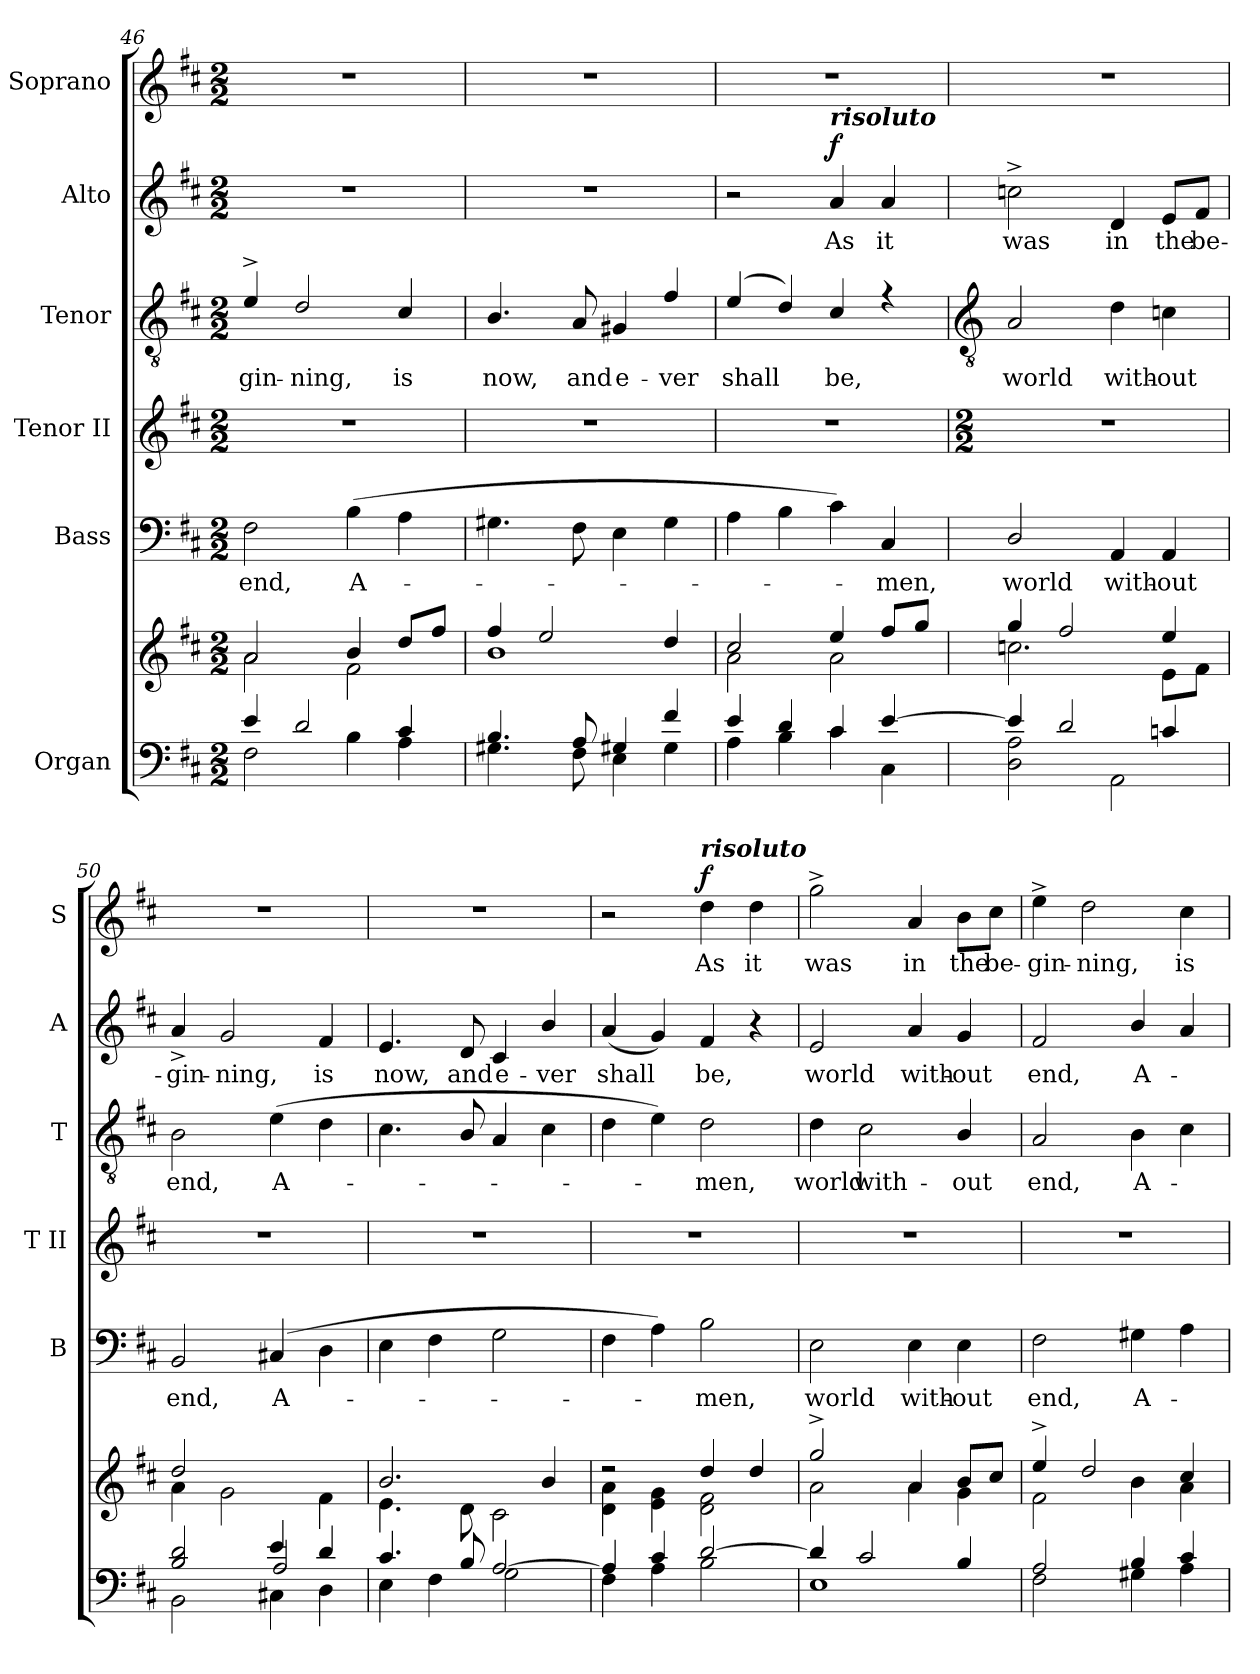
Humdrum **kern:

**kern	**kern	**kern	**text	**kern	**kern	**text	**kern	**text	**dynam	**kern	**text	**dynam
*part6	*part6	*part5	*part5	*part4	*part3	*part3	*part2	*part2	*part2	*part1	*part1	*part1
*staff7	*staff6	*staff5	*staff5	*staff4	*staff3	*staff3	*staff2	*staff2	*staff2	*staff1	*staff1	*staff1
*I"Organ	*	*I"Bass	*	*I"Tenor II	*I"Tenor	*	*I"Alto	*	*	*I"Soprano	*	*
*	*	*I'B	*	*I'T II	*I'T	*	*I'A	*	*	*I'S	*	*
*clefF4	*clefG2	*clefF4	*	*clefG2	*clefGv2	*	*clefG2	*	*	*clefG2	*	*
*k[f#c#]	*k[f#c#]	*k[f#c#]	*	*k[f#c#]	*k[f#c#]	*	*k[f#c#]	*	*	*k[f#c#]	*	*
*D:	*D:	*D:	*	*D:	*D:	*	*D:	*	*	*D:	*	*
*M2/2	*M2/2	*M2/2	*	*M2/2	*M2/2	*	*M2/2	*	*	*M2/2	*	*
=46	=46	=46	=46	=46	=46	=46	=46	=46	=46	=46	=46	=46
*^	*^	*	*	*	*	*	*	*	*	*	*	*
!	!	!	!	!	!LO:LY:b	!	!	!LO:LY:b	!	!	!	!	!	!
*	*	*	*	*	*	*	*^	*	*	*	*	*	*	*
4e/	2F#\	2a/	2a\	2F#	end,	1r	4e^	1ryy	-gin-	1r	.	.	1r	.	.
!	!	!	!	!	!	!	!	!	!LO:LY:b	!	!	!	!	!	!
2d/	.	.	.	.	.	.	2d	.	-ning,	.	.	.	.	.	.
!	!	!	!	!	!LO:LY:b	!	!	!	!	!	!	!	!	!	!
.	4B\	4b/	2f#\	(>4B	A-	.	.	.	.	.	.	.	.	.	.
!	!	!	!	!	!	!	!	!	!LO:LY:b	!	!	!	!	!	!
4c#/	4A\	8dd/L	.	4A	.	.	4c#	.	is	.	.	.	.	.	.
.	.	8ff#/J	.	.	.	.	.	.	.	.	.	.	.	.	.
=47	=47	=47	=47	=47	=47	=47	=47	=47	=47	=47	=47	=47	=47	=47	=47
!	!	!	!	!	!	!	!	!	!LO:LY:b	!	!	!	!	!	!
4.B/	4.G#X\	4ff#/	1b\	4.G#X	.	1r	4.B/	1ryy	now,	1r	.	.	1r	.	.
.	.	2ee/	.	.	.	.	.	.	.	.	.	.	.	.	.
!	!	!	!	!	!	!	!	!	!LO:LY:b	!	!	!	!	!	!
8A/	8F#\	.	.	8F#	.	.	8A	.	and	.	.	.	.	.	.
!	!	!	!	!	!	!	!	!	!LO:LY:b	!	!	!	!	!	!
4G#X/	4E\	.	.	4E	.	.	4G#X	.	e-	.	.	.	.	.	.
!	!	!	!	!	!	!	!	!	!LO:LY:b	!	!	!	!	!	!
4f#/	4G#\	4dd/	.	4G#	.	.	4f#	.	-ver	.	.	.	.	.	.
=48	=48	=48	=48	=48	=48	=48	=48	=48	=48	=48	=48	=48	=48	=48	=48
!	!	!	!	!	!	!	!	!	!LO:LY:b	!	!	!	!	!	!
4e/	4A\	2cc#/	2a\	4A	.	1r	(>4e	1ryy	shall	2r	.	.	1r	.	.
4d/	4B\	.	.	4B	.	.	4d)	.	.	.	.	.	.	.	.
!	!	!	!	!	!	!	!	!	!	!LO:TX:a:Bi:t=risoluto	!	!	!	!	!
!	!	!	!	!	!	!	!	!	!LO:LY:b	!	!LO:LY:b	!LO:DY:b	!	!	!
4c#/	4c#\	4ee/	2a\	4c#)	.	.	4c#	.	be,	4a	As	f	.	.	.
!	!	!	!	!	!LO:LY:b	!	!	!	!	!	!LO:LY:b	!	!	!	!
[4e/	4C#\	8ff#/L	.	4C#	men,	.	4r	.	.	4a	it	.	.	.	.
.	.	8gg/J	.	.	.	.	.	.	.	.	.	.	.	.	.
*	*	*	*	*	*	*	*v	*v	*	*	*	*	*	*	*
!!LO:LB:g=z
=49	=49	=49	=49	=49	=49	=49	=49	=49	=49	=49	=49	=49	=49	=49
*	*	*	*	*	*	*	*clefGv2	*	*	*	*	*	*	*
*	*	*	*	*	*	*M2/2	*	*	*	*	*	*	*	*
!	!	!	!	!	!LO:LY:b	!	!	!LO:LY:b	!	!LO:LY:b	!	!	!	!
4e/]	2D\ 2A\	4gg/	2.ccn\	2D/	world	1r	2A	world	2ccn^	was	.	1r	.	.
2d/	.	2ff#/	.	.	.	.	.	.	.	.	.	.	.	.
!	!	!	!	!	!LO:LY:b	!	!	!LO:LY:b	!	!LO:LY:b	!	!	!	!
.	2AA\	.	.	4AA	with-	.	4d	with-	4d	in	.	.	.	.
!	!	!	!	!	!LO:LY:b	!	!	!LO:LY:b	!	!LO:LY:b	!	!	!	!
4cn/	.	4ee/	8e\L	4AA	-out	.	4cn	-out	8e/L	the	.	.	.	.
!	!	!	!	!	!	!	!	!	!	!LO:LY:b	!	!	!	!
.	.	.	8f#\J	.	.	.	.	.	8f#/J	be-	.	.	.	.
=50	=50	=50	=50	=50	=50	=50	=50	=50	=50	=50	=50	=50	=50	=50
*	*^	*	*	*	*	*	*	*	*	*	*	*	*	*
!	!	!	!	!	!	!LO:LY:b	!	!	!LO:LY:b	!	!LO:LY:b	!	!	!	!
2ryy	2B/ 2d/	2BB\	2dd/	4a\	2BB	end,	1r	2B	end,	4a^	-gin-	.	1r	.	.
!	!	!	!	!	!	!	!	!	!	!	!LO:LY:b	!	!	!	!
.	.	.	.	2g\	.	.	.	.	.	2g	-ning,	.	.	.	.
!	!	!	!	!	!	!LO:LY:b	!	!	!LO:LY:b	!	!	!	!	!	!
4e/	2A/	4C#X\	2ryy	.	(>4C#X	A-	.	(>4e	A-	.	.	.	.	.	.
!	!	!	!	!	!	!	!	!	!	!	!LO:LY:b	!	!	!	!
4d/	.	4D\	.	4f#\	4D	.	.	4d	.	4f#	is	.	.	.	.
=51	=51	=51	=51	=51	=51	=51	=51	=51	=51	=51	=51	=51	=51	=51	=51
!	!	!	!	!	!	!	!	!	!	!	!LO:LY:b	!	!	!	!
*	*v	*v	*	*	*	*	*	*	*	*	*	*	*	*	*
4.c#/	4E\	2.b/	4.e\	4E	.	1r	4.c#	.	4.e	now,	.	1r	.	.
.	4F#\	.	.	4F#	.	.	.	.	.	.	.	.	.	.
!	!	!	!	!	!	!	!	!	!	!LO:LY:b	!	!	!	!
8B/	.	.	8d\	.	.	.	8B/	.	8d	and	.	.	.	.
!	!	!	!	!	!	!	!	!	!	!LO:LY:b	!	!	!	!
[2A/	2G\	.	2c#\	2G	.	.	4A	.	4c#	e-	.	.	.	.
!	!	!	!	!	!	!	!	!	!	!LO:LY:b	!	!	!	!
.	.	4b/	.	.	.	.	4c#	.	4b/	-ver	.	.	.	.
=52	=52	=52	=52	=52	=52	=52	=52	=52	=52	=52	=52	=52	=52	=52
!	!	!	!	!	!	!	!	!	!	!LO:LY:b	!	!	!	!
4A/]	4F#\	2r	4d\ 4a\	4F#	.	1r	4d	.	(<4a	shall	.	2r	.	.
4c#/	4A\	.	4e\ 4g\	4A)	.	.	4e)	.	4g)	.	.	.	.	.
!	!	!	!	!	!	!	!	!	!	!	!	!LO:TX:a:Bi:t=risoluto	!	!
!	!	!	!	!	!LO:LY:b	!	!	!LO:LY:b	!	!LO:LY:b	!	!	!LO:LY:b	!LO:DY:b
[2d/	2B\	4dd/	2d\ 2f#\	2B	men,	.	2d	men,	4f#	be,	.	4dd	As	f
!	!	!	!	!	!	!	!	!	!	!	!	!	!LO:LY:b	!
.	.	4dd/	.	.	.	.	.	.	4r	.	.	4dd	it	.
=53	=53	=53	=53	=53	=53	=53	=53	=53	=53	=53	=53	=53	=53	=53
!	!	!	!	!	!LO:LY:b	!	!	!LO:LY:b	!	!LO:LY:b	!	!	!LO:LY:b	!
4d/]	1E\	2gg^/	2a\	2E	world	1r	4d	world	2e	world	.	2gg^	was	.
!	!	!	!	!	!	!	!	!LO:LY:b	!	!	!	!	!	!
2c#/	.	.	.	.	.	.	2c#	with-	.	.	.	.	.	.
!	!	!	!	!	!LO:LY:b	!	!	!	!	!LO:LY:b	!	!	!LO:LY:b	!
.	.	4a/	4a\	4E	with-	.	.	.	4a	with-	.	4a	in	.
!	!	!	!	!	!LO:LY:b	!	!	!LO:LY:b	!	!LO:LY:b	!	!	!LO:LY:b	!
4B/	.	8b/L	4g\	4E	-out	.	4B/	-out	4g	-out	.	8b\L	the	.
!	!	!	!	!	!	!	!	!	!	!	!	!	!LO:LY:b	!
.	.	8cc#/J	.	.	.	.	.	.	.	.	.	8cc#\J	be-	.
=54	=54	=54	=54	=54	=54	=54	=54	=54	=54	=54	=54	=54	=54	=54
!	!	!	!	!	!LO:LY:b	!	!	!LO:LY:b	!	!LO:LY:b	!	!	!LO:LY:b	!
2A/	2F#\	4ee^/	2f#\	2F#	end,	1r	2A	end,	2f#	end,	.	4ee^	-gin-	.
!	!	!	!	!	!	!	!	!	!	!	!	!	!LO:LY:b	!
.	.	2dd/	.	.	.	.	.	.	.	.	.	2dd	-ning,	.
!	!	!	!	!	!LO:LY:b	!	!	!LO:LY:b	!	!LO:LY:b	!	!	!	!
4B/	4G#X\	.	4b\	4G#X	A-	.	4B	A-	4b/	A-	.	.	.	.
!	!	!	!	!	!	!	!	!	!	!	!	!	!LO:LY:b	!
4c#/	4A\	4cc#/	4a\	4A	.	.	4c#	.	4a	.	.	4cc#	is	.
*v	*v	*	*	*	*	*	*	*	*	*	*	*	*	*
*	*v	*v	*	*	*	*	*	*	*	*	*	*	*
=	=	=	=	=	=	=	=	=	=	=	=	=
*-	*-	*-	*-	*-	*-	*-	*-	*-	*-	*-	*-	*-
